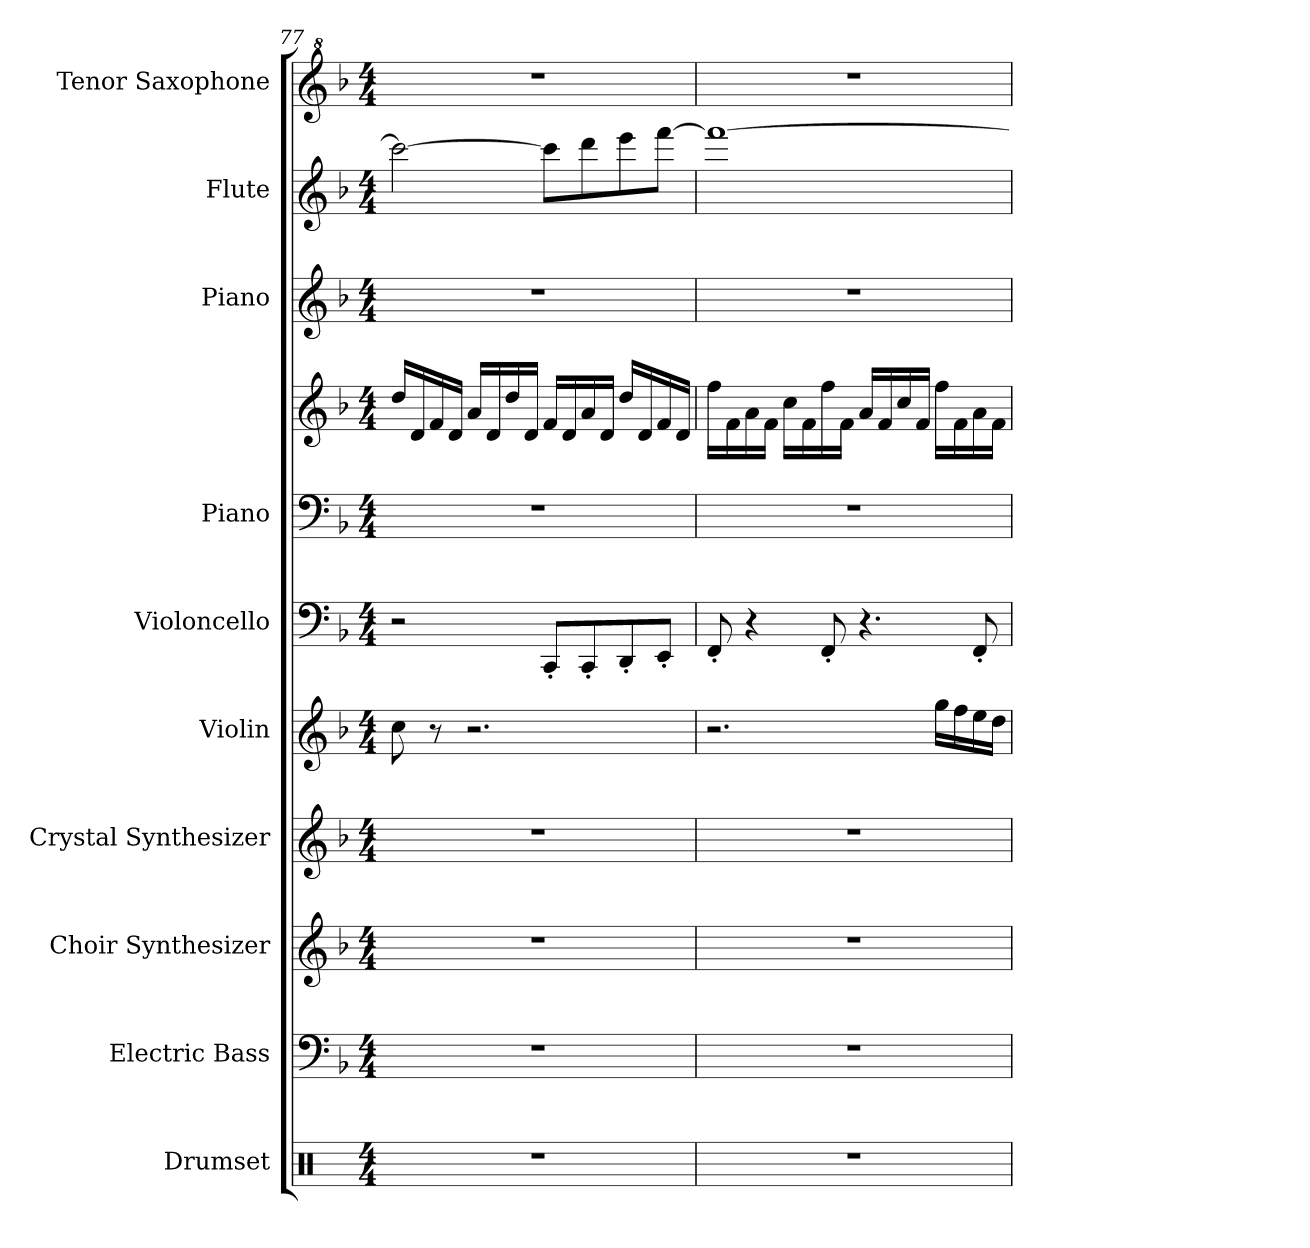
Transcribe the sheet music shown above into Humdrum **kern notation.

**kern	**kern	**kern	**kern	**kern	**kern	**kern	**kern	**kern	**kern	**kern
*part10	*part9	*part8	*part7	*part6	*part5	*part4	*part4	*part3	*part2	*part1
*staff11	*staff10	*staff9	*staff8	*staff7	*staff6	*staff5	*staff4	*staff3	*staff2	*staff1
*I"Drumset	*I"Electric Bass	*I"Choir Synthesizer	*I"Crystal Synthesizer	*I"Violin	*I"Violoncello	*I"Piano	*	*I"Piano	*I"Flute	*I"Tenor Saxophone
*I'D. Set	*I'El. B.	*I'Synth.	*I'Synth.	*I'Vln.	*I'Vc.	*I'Pno.	*	*I'Pno.	*I'Fl.	*I'T. Sax.
!!LO:PB:g=z
*clefX	*clefF4	*clefG2	*clefG2	*clefG2	*clefF4	*clefF4	*clefG2	*clefG2	*clefG2	*clefG^2
*	*ITrd7c12	*	*	*	*	*	*	*	*	*ITrd8c14
*k[]	*k[b-]	*k[b-]	*k[b-]	*k[b-]	*k[b-]	*k[b-]	*k[b-]	*k[b-]	*k[b-]	*k[b-]
*M4/4	*M4/4	*M4/4	*M4/4	*M4/4	*M4/4	*M4/4	*M4/4	*M4/4	*M4/4	*M4/4
=77	=77	=77	=77	=77	=77	=77	=77	=77	=77	=77
1r	1r	1r	1r	8cc\	2r	1r	16dd/LL	1r	2ccc\_	1r
.	.	.	.	.	.	.	16d/	.	.	.
.	.	.	.	8r	.	.	16f/	.	.	.
.	.	.	.	.	.	.	16d/JJ	.	.	.
.	.	.	.	2.r	.	.	16a/LL	.	.	.
.	.	.	.	.	.	.	16d/	.	.	.
.	.	.	.	.	.	.	16dd/	.	.	.
.	.	.	.	.	.	.	16d/JJ	.	.	.
.	.	.	.	.	8CC'/L	.	16f/LL	.	8ccc\L]	.
.	.	.	.	.	.	.	16d/	.	.	.
.	.	.	.	.	8CC'/	.	16a/	.	8ddd\	.
.	.	.	.	.	.	.	16d/JJ	.	.	.
.	.	.	.	.	8DD'/	.	16dd/LL	.	8eee\	.
.	.	.	.	.	.	.	16d/	.	.	.
.	.	.	.	.	8EE'/J	.	16f/	.	[8fff\J	.
.	.	.	.	.	.	.	16d/JJ	.	.	.
=78	=78	=78	=78	=78	=78	=78	=78	=78	=78	=78
1r	1r	1r	1r	2.r	8FF'/	1r	16ff\LL	1r	1fff_	1r
.	.	.	.	.	.	.	16f\	.	.	.
.	.	.	.	.	4r	.	16a\	.	.	.
.	.	.	.	.	.	.	16f\JJ	.	.	.
.	.	.	.	.	.	.	16cc\LL	.	.	.
.	.	.	.	.	.	.	16f\	.	.	.
.	.	.	.	.	8FF'/	.	16ff\	.	.	.
.	.	.	.	.	.	.	16f\JJ	.	.	.
.	.	.	.	.	4.r	.	16a/LL	.	.	.
.	.	.	.	.	.	.	16f/	.	.	.
.	.	.	.	.	.	.	16cc/	.	.	.
.	.	.	.	.	.	.	16f/JJ	.	.	.
.	.	.	.	16gg\LL	.	.	16ff\LL	.	.	.
.	.	.	.	16ff\	.	.	16f\	.	.	.
.	.	.	.	16ee\	8FF'/	.	16a\	.	.	.
.	.	.	.	16dd\JJ	.	.	16f\JJ	.	.	.
=	=	=	=	=	=	=	=	=	=	=
*-	*-	*-	*-	*-	*-	*-	*-	*-	*-	*-
